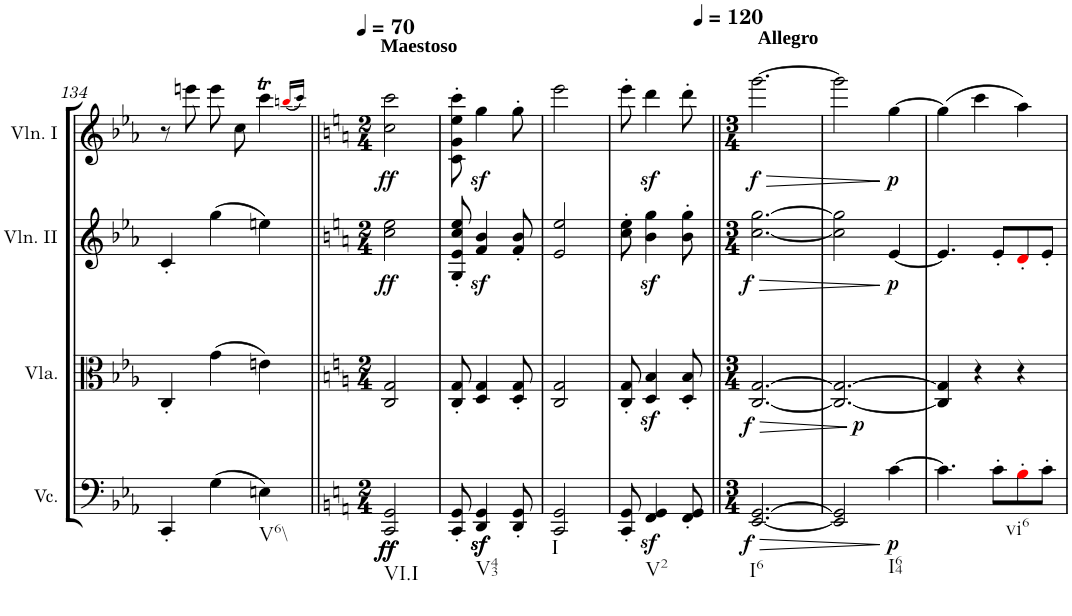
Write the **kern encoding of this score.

**kern	**dynam	**kern	**dynam	**kern	**dynam	**kern	**dynam
*part4	*part4	*part3	*part3	*part2	*part2	*part1	*part1
*staff4	*staff4	*staff3	*staff3	*staff2	*staff2	*staff1	*staff1
*I"Violoncello	*	*I"Viola	*	*I"Violin II	*	*I"Violin I	*
*I'Vc.	*	*I'Vla.	*	*I'Vln. II	*	*I'Vln. I	*
!!LO:PB:g=z
*clefF4	*	*clefC3	*	*clefG2	*	*clefG2	*
*k[b-e-a-]	*	*k[b-e-a-]	*	*k[b-e-a-]	*	*k[b-e-a-]	*
*E-:	*	*E-:	*	*E-:	*	*E-:	*
*M3/4	*	*M3/4	*	*M3/4	*	*M3/4	*
=134	=134	=134	=134	=134	=134	=134	=134
4CC'/	.	4C'/	.	4c'/	.	8r	.
.	.	.	.	.	.	8eeen\	.
(4G\	.	(4g\	.	(4gg\	.	8eee\	.
.	.	.	.	.	.	8cc\	.
!LO:TX:b:t=V6\\	!	!	!	!	!	!	!
4En\)	.	4en\)	.	4een\)	.	4cccT\	.
.	.	.	.	.	.	(16qbbni/LL	.
.	.	.	.	.	.	16qccc/JJ)	.
=135||	=135||	=135||	=135||	=135||	=135||	=135||	=135||
*k[]	*	*k[]	*	*k[]	*	*k[]	*
*C:	*	*C:	*	*C:	*	*C:	*
*M2/4	*	*M2/4	*	*M2/4	*	*M2/4	*
*	*	*	*	*	*	*MM70	*
!	!	!	!	!	!	!LO:TX:a:B:t=Maestoso	!
!LO:TX:b:t=VI.I	!	!	!	!	!	!	!
!	!LO:DY:b	!	!	!	!	!	!
!	!LO:DY:n=1:b	!	!	!	!LO:DY:b	!	!LO:DY:b
2CC/ 2GG/	ff ff	2C/ 2G/	.	2cc\ 2ee\	ff	2cc\ 2ccc\	ff
=136	=136	=136	=136	=136	=136	=136	=136
8CC/' 8GG/'	.	8C/' 8G/'	.	8G/' 8e/' 8cc/' 8ee/'	.	8c\' 8g\' 8ee\' 8ccc\'	.
!LO:TX:b:t=V43	!	!	!	!	!	!	!
4DD/z< 4GG/z<	.	4D/ 4G/	.	4f/z< 4b/z<	.	4ggz<\	.
8DD/' 8GG/'	.	8D/' 8G/'	.	8f/' 8b/'	.	8gg'\	.
=137	=137	=137	=137	=137	=137	=137	=137
!LO:TX:b:t=I	!	!	!	!	!	!	!
2CC/ 2GG/	.	2C/ 2G/	.	2e/ 2ee/	.	2eee\	.
=138	=138	=138	=138	=138	=138	=138	=138
8CC/' 8GG/'	.	8C/' 8G/'	.	8cc\' 8ee\'	.	8eee'\	.
!LO:TX:b:t=V2	!	!	!	!	!	!	!
4FF/z< 4GG/z<	.	4D/z< 4B/z<	.	4b\z< 4gg\z<	.	4dddz<\	.
8FF/' 8GG/'	.	8D/' 8B/'	.	8b\' 8gg\'	.	8ddd'\	.
=139||	=139||	=139||	=139||	=139||	=139||	=139||	=139||
*M3/4	*	*M3/4	*	*M3/4	*	*M3/4	*
*	*	*	*	*	*	*MM120	*
!	!	!	!	!	!	!LO:TX:a:B:t=Allegro	!
!LO:TX:b:t=I6	!	!	!	!	!	!	!
!	!LO:HP:b	!	!LO:HP:b	!	!LO:HP:b	!	!LO:HP:b
!	!LO:DY:n=1:b	!	!LO:DY:n=1:b	!	!LO:DY:n=1:b	!	!LO:DY:n=1:b
[2.EE/ [2.GG/	> f	[2.C/ [2.G/	> f	[2.cc\ [2.gg\	> f	[2.ggg\	> f
=140	=140	=140	=140	=140	=140	=140	=140
!	!	!	!LO:DY:b	!	!	!	!
2EE/] 2GG/]	.	2.C/_ 2.G/_	p	2cc\] 2gg\]	.	2ggg\]	.
!LO:TX:b:t=I64	!	!	!	!	!	!	!
!	!LO:DY:n=1:b	!	!	!	!LO:DY:n=1:b	!	!LO:DY:n=1:b
[4c\	] p	.	.	[4e/	] p	[4gg\	] p
.	.	.	]	.	.	.	.
=141	=141	=141	=141	=141	=141	=141	=141
4.c\]	.	4C/] 4G/]	.	4.e/]	.	(4gg\]	.
.	.	4r	.	.	.	4ccc\	.
8c'\L	.	.	.	8e'/L	.	.	.
!LO:TX:b:t=vi6	!	!	!	!	!	!	!
8B'i\	.	4r	.	8d'i/	.	4aa\)	.
8c'\J	.	.	.	8e'/J	.	.	.
=	=	=	=	=	=	=	=
*-	*-	*-	*-	*-	*-	*-	*-
